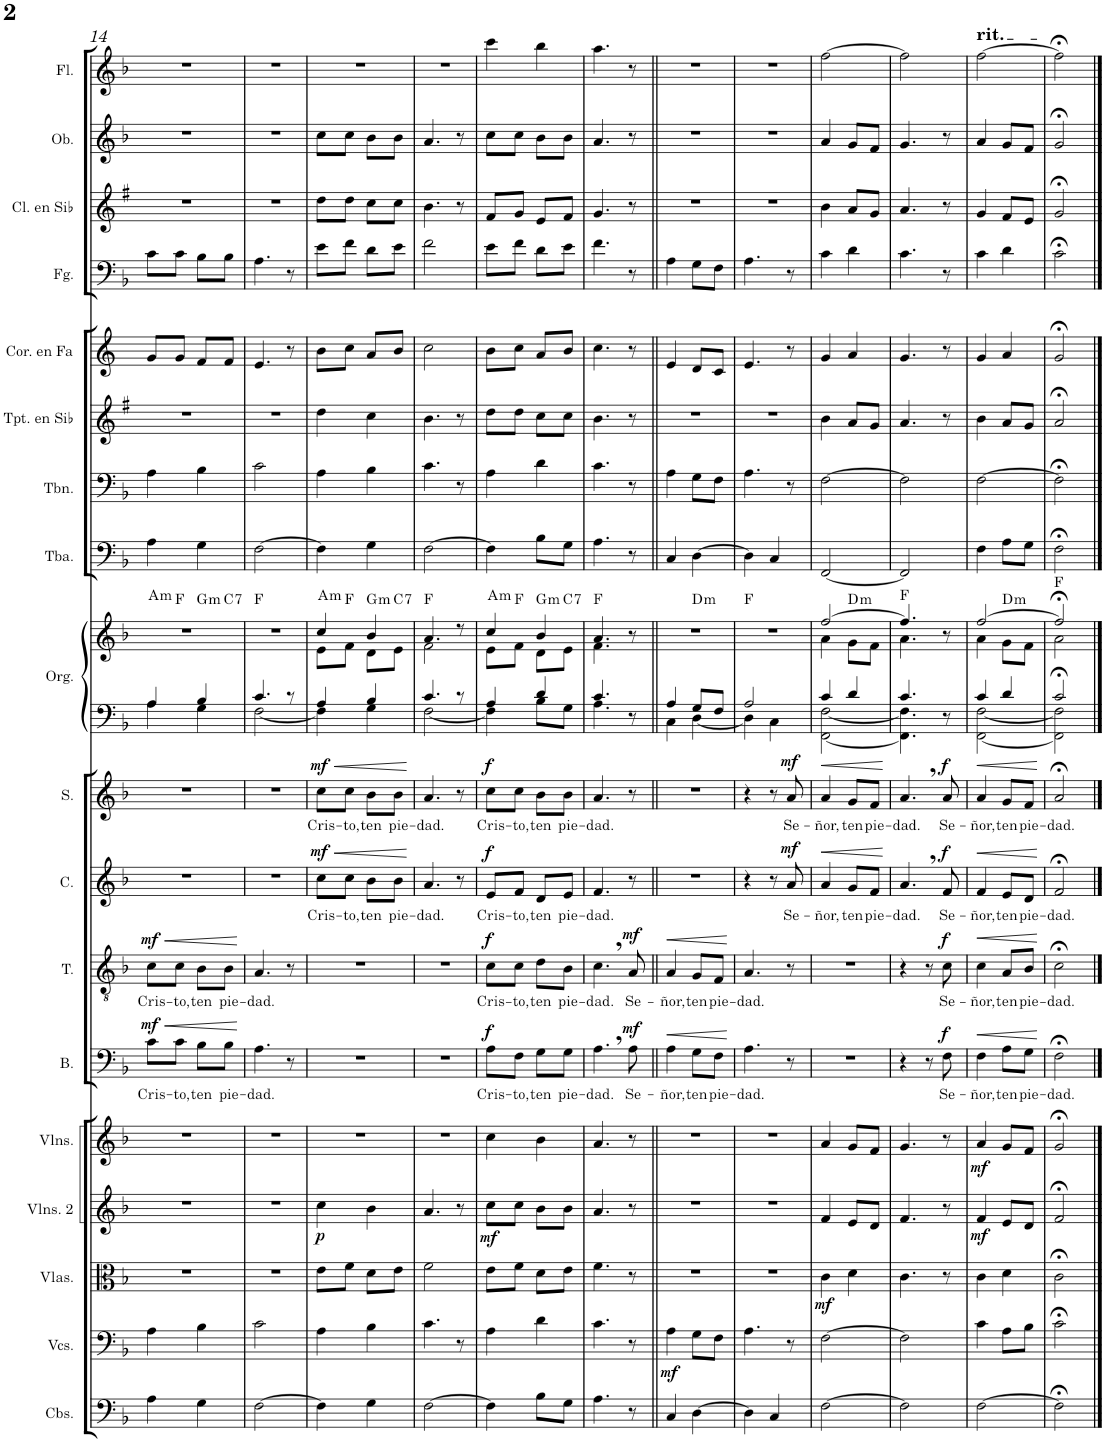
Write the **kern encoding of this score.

**kern	**kern	**dynam	**kern	**dynam	**kern	**dynam	**kern	**dynam	**kern	**text	**dynam	**kern	**text	**dynam	**kern	**text	**dynam	**kern	**text	**dynam	**kern	**kern	**harte	**kern	**kern	**kern	**kern	**kern	**kern	**kern	**kern
*part18	*part17	*part17	*part16	*part16	*part15	*part15	*part14	*part14	*part13	*part13	*part13	*part12	*part12	*part12	*part11	*part11	*part11	*part10	*part10	*part10	*part9	*part9	*part9	*part8	*part7	*part6	*part5	*part4	*part3	*part2	*part1
*staff19	*staff18	*staff18	*staff17	*staff17	*staff16	*staff16	*staff15	*staff15	*staff14	*staff14	*staff14	*staff13	*staff13	*staff13	*staff12	*staff12	*staff12	*staff11	*staff11	*staff11	*staff10	*staff9	*	*staff8	*staff7	*staff6	*staff5	*staff4	*staff3	*staff2	*staff1
*I"Contrabajos	*I"Violonchelos	*	*I"Violas	*	*I"Violines 2	*	*I"Violines	*	*I"Bajo	*	*	*I"Tenor	*	*	*I"Contralto	*	*	*I"Soprano	*	*	*I"Órgano	*	*	*I"Tuba	*I"Trombón	*I"Trompeta en Sib	*I"Trompa en Fa	*I"Fagot	*I"Clarinete en Sib	*I"Oboe	*I"Flauta
*I'Cbs.	*I'Vcs.	*	*I'Vlas.	*	*I'Vlns. 2	*	*I'Vlns.	*	*I'B.	*	*	*I'T.	*	*	*I'C.	*	*	*I'S.	*	*	*	*	*	*I'Tba.	*I'Tbn.	*I'Tpt. en Sib	*	*I'Fg.	*I'Cl. en Sib	*I'Ob.	*I'Fl.
!!LO:PB:g=z
*clefF4	*clefF4	*	*clefC3	*	*clefG2	*	*clefG2	*	*clefF4	*	*	*clefGv2	*	*	*clefG2	*	*	*clefG2	*	*	*clefF4	*clefG2	*	*clefF4	*clefF4	*clefG2	*clefG2	*clefF4	*clefG2	*clefG2	*clefG2
*Trd7c12	*	*	*	*	*	*	*	*	*	*	*	*	*	*	*	*	*	*	*	*	*	*	*	*	*	*Trd1c2	*Trd4c7	*	*Trd1c2	*	*
*k[b-]	*k[b-]	*	*k[b-]	*	*k[b-]	*	*k[b-]	*	*k[b-]	*	*	*k[b-]	*	*	*k[b-]	*	*	*k[b-]	*	*	*k[b-]	*k[b-]	*	*k[b-]	*k[b-]	*k[f#]	*k[]	*k[b-]	*k[f#]	*k[b-]	*k[b-]
*M2/4	*M2/4	*	*M2/4	*	*M2/4	*	*M2/4	*	*M2/4	*	*	*M2/4	*	*	*M2/4	*	*	*M2/4	*	*	*M2/4	*M2/4	*	*M2/4	*M2/4	*M2/4	*M2/4	*M2/4	*M2/4	*M2/4	*M2/4
=14	=14	=14	=14	=14	=14	=14	=14	=14	=14	=14	=14	=14	=14	=14	=14	=14	=14	=14	=14	=14	=14	=14	=14	=14	=14	=14	=14	=14	=14	=14	=14
!	!	!	!	!	!	!	!	!	!	!LO:LY:b	!LO:HP:b	!	!LO:LY:b	!LO:HP:b	!	!	!	!	!	!	!	!	!	!	!	!	!	!	!	!	!
*	*	*	*	*	*	*	*	*	*	*	*	*	*	*	*	*	*	*	*	*	*^	*	*	*	*	*	*	*	*	*	*
!	!	!	!	!	!	!	!	!	!	!	!LO:DY:n=1:a	!	!	!LO:DY:n=1:a	!	!	!	!	!	!	!	!	!	!LO:H:kt=m	!	!	!	!	!	!	!	!
*	*	*	*	*	*	*	*	*	*	*	*	*	*	*	*	*	*	*	*	*	*	*	*^	*	*	*	*	*	*	*	*	*
*	*	*	*	*	*	*	*	*	*	*	*	*	*	*	*	*	*	*	*	*	*	*	*	*^	*	*	*	*	*	*	*	*	*
*	*	*	*	*	*	*	*	*	*	*	*	*	*	*	*	*	*	*	*	*	*	*	*	*	*^	*	*	*	*	*	*	*	*	*
4A\	4A\	.	2r	.	2r	.	2r	.	8c\L	Cris-	< mf	8c\L	Cris-	< mf	2r	.	.	2r	.	.	4A/	4A\	2r	8ryy	4ryy	4.ryy	A:min	4A\	4A\	2r	8g/L	8c\L	2r	2r	2r
!	!	!	!	!	!	!	!	!	!	!LO:LY:b	!	!	!LO:LY:b	!	!	!	!	!	!	!	!	!	!	!	!	!	!	!	!	!	!	!	!	!	!
.	.	.	.	.	.	.	.	.	8c\J	-to,	.	8c\J	-to,	.	.	.	.	.	.	.	.	.	.	4.ryy	.	.	F:maj	.	.	.	8g/J	8c\J	.	.	.
!	!	!	!	!	!	!	!	!	!	!LO:LY:b	!	!	!LO:LY:b	!	!	!	!	!	!	!	!	!	!	!	!	!	!LO:H:kt=m	!	!	!	!	!	!	!	!
4G\	4B-\	.	.	.	.	.	.	.	8B-\L	ten	.	8B-\L	ten	.	.	.	.	.	.	.	4B-/	4G\	.	.	4ryy	.	G:min	4G\	4B-\	.	8f/L	8B-\L	.	.	.
!	!	!	!	!	!	!	!	!	!	!LO:LY:b	!	!	!LO:LY:b	!	!	!	!	!	!	!	!	!	!	!	!	!	!LO:H:kt=7	!	!	!	!	!	!	!	!
.	.	.	.	.	.	.	.	.	8B-\J	pie-	.	8B-\J	pie-	.	.	.	.	.	.	.	.	.	.	.	.	8ryy	C:7	.	.	.	8f/J	8B-\J	.	.	.
*	*	*	*	*	*	*	*	*	*	*	*	*	*	*	*	*	*	*	*	*	*v	*v	*	*	*	*	*	*	*	*	*	*	*	*	*
.	.	.	.	.	.	.	.	.	.	.	[	.	.	[	.	.	.	.	.	.	.	.	.	.	.	.	.	.	.	.	.	.	.	.
=15	=15	=15	=15	=15	=15	=15	=15	=15	=15	=15	=15	=15	=15	=15	=15	=15	=15	=15	=15	=15	=15	=15	=15	=15	=15	=15	=15	=15	=15	=15	=15	=15	=15	=15
!	!	!	!	!	!	!	!	!	!	!LO:LY:b	!	!	!LO:LY:b	!	!	!	!	!	!	!	!	!	!	!	!	!	!	!	!	!	!	!	!	!
*	*	*	*	*	*	*	*	*	*	*	*	*	*	*	*	*	*	*	*	*	*^	*v	*v	*v	*v	*	*	*	*	*	*	*	*	*
[2F\	2c\	.	2r	.	2r	.	2r	.	4.A\	-dad.	.	4.A/	-dad.	.	2r	.	.	2r	.	.	4.c/	[2F\	2r	F:maj	[2F\	2c\	2r	4.e/	4.A\	2r	2r	2r
.	.	.	.	.	.	.	.	.	8r	.	.	8r	.	.	.	.	.	.	.	.	8r	.	.	.	.	.	.	8r	8r	.	.	.
=16	=16	=16	=16	=16	=16	=16	=16	=16	=16	=16	=16	=16	=16	=16	=16	=16	=16	=16	=16	=16	=16	=16	=16	=16	=16	=16	=16	=16	=16	=16	=16	=16
!	!	!	!	!	!	!LO:DY:b	!	!	!	!	!	!	!	!	!	!LO:LY:b	!LO:HP:b	!	!LO:LY:b	!LO:HP:b	!	!	!	!	!	!	!	!	!	!	!	!
*	*	*	*	*	*	*	*	*	*	*	*	*	*	*	*	*	*	*	*	*	*	*	*^	*	*	*	*	*	*	*	*	*
!	!	!	!	!	!	!	!	!	!	!	!	!	!	!	!	!	!LO:DY:n=1:a	!	!	!LO:DY:n=1:a	!	!	!	!	!LO:H:kt=m	!	!	!	!	!	!	!	!
4F\]	4A\	.	8e\L	.	4cc\	p	2r	.	2r	.	.	2r	.	.	8cc\L	Cris-	< mf	8cc\L	Cris-	< mf	4A/	4F\]	4cc/	8e\L	A:min	4F\]	4A\	4dd\	8b\L	8e\L	8dd\L	8cc\L	2r
!	!	!	!	!	!	!	!	!	!	!	!	!	!	!	!	!LO:LY:b	!	!	!LO:LY:b	!	!	!	!	!	!	!	!	!	!	!	!	!	!
.	.	.	8f\J	.	.	.	.	.	.	.	.	.	.	.	8cc\J	-to,	.	8cc\J	-to,	.	.	.	.	8f\J	F:maj	.	.	.	8cc\J	8f\J	8dd\J	8cc\J	.
!	!	!	!	!	!	!	!	!	!	!	!	!	!	!	!	!LO:LY:b	!	!	!LO:LY:b	!	!	!	!	!	!LO:H:kt=m	!	!	!	!	!	!	!	!
4G\	4B-\	.	8d\L	.	4b-\	.	.	.	.	.	.	.	.	.	8b-\L	ten	.	8b-\L	ten	.	4B-/	4G\	4b-/	8d\L	G:min	4G\	4B-\	4cc\	8a/L	8d\L	8cc\L	8b-\L	.
!	!	!	!	!	!	!	!	!	!	!	!	!	!	!	!	!LO:LY:b	!	!	!LO:LY:b	!	!	!	!	!	!LO:H:kt=7	!	!	!	!	!	!	!	!
.	.	.	8e\J	.	.	.	.	.	.	.	.	.	.	.	8b-\J	pie-	.	8b-\J	pie-	.	.	.	.	8e\J	C:7	.	.	.	8b/J	8e\J	8cc\J	8b-\J	.
*	*	*	*	*	*	*	*	*	*	*	*	*	*	*	*	*	*	*	*	*	*v	*v	*	*	*	*	*	*	*	*	*	*	*
*	*	*	*	*	*	*	*	*	*	*	*	*	*	*	*	*	*	*	*	*	*	*v	*v	*	*	*	*	*	*	*	*	*
.	.	.	.	.	.	.	.	.	.	.	.	.	.	.	.	.	[	.	.	[	.	.	.	.	.	.	.	.	.	.	.
=17	=17	=17	=17	=17	=17	=17	=17	=17	=17	=17	=17	=17	=17	=17	=17	=17	=17	=17	=17	=17	=17	=17	=17	=17	=17	=17	=17	=17	=17	=17	=17
!	!	!	!	!	!	!	!	!	!	!	!	!	!	!	!	!LO:LY:b	!	!	!LO:LY:b	!	!	!	!	!	!	!	!	!	!	!	!
*	*	*	*	*	*	*	*	*	*	*	*	*	*	*	*	*	*	*	*	*	*^	*^	*	*	*	*	*	*	*	*	*
[2F\	4.c\	.	2f\	.	4.a/	.	2r	.	2r	.	.	2r	.	.	4.a/	-dad.	.	4.a/	-dad.	.	4.c/	[2F\	4.a/	2f\	F:maj	[2F\	4.c\	4.b\	2cc\	2f\	4.b\	4.a/	2r
.	8r	.	.	.	8r	.	.	.	.	.	.	.	.	.	8r	.	.	8r	.	.	8r	.	8r	.	.	.	8r	8r	.	.	8r	8r	.
=18	=18	=18	=18	=18	=18	=18	=18	=18	=18	=18	=18	=18	=18	=18	=18	=18	=18	=18	=18	=18	=18	=18	=18	=18	=18	=18	=18	=18	=18	=18	=18	=18	=18
!	!	!	!	!	!	!LO:DY:b	!	!	!	!LO:LY:b	!LO:DY:a	!	!LO:LY:b	!LO:DY:a	!	!LO:LY:b	!LO:DY:a	!	!LO:LY:b	!LO:DY:a	!	!	!	!	!LO:H:kt=m	!	!	!	!	!	!	!	!
4F\]	4A\	.	8e\L	.	8cc\L	mf	4cc\	.	8A\L	Cris-	f	8c\L	Cris-	f	8e/L	Cris-	f	8cc\L	Cris-	f	4A/	4F\]	4cc/	8e\L	A:min	4F\]	4A\	8dd\L	8b\L	8e\L	8f#/L	8cc\L	4ccc\
!	!	!	!	!	!	!	!	!	!	!LO:LY:b	!	!	!LO:LY:b	!	!	!LO:LY:b	!	!	!LO:LY:b	!	!	!	!	!	!	!	!	!	!	!	!	!	!
.	.	.	8f\J	.	8cc\J	.	.	.	8F\J	-to,	.	8c\J	-to,	.	8f/J	-to,	.	8cc\J	-to,	.	.	.	.	8f\J	F:maj	.	.	8dd\J	8cc\J	8f\J	8g/J	8cc\J	.
!	!	!	!	!	!	!	!	!	!	!LO:LY:b	!	!	!LO:LY:b	!	!	!LO:LY:b	!	!	!LO:LY:b	!	!	!	!	!	!LO:H:kt=m	!	!	!	!	!	!	!	!
8B-\L	4d\	.	8d\L	.	8b-\L	.	4b-\	.	8G\L	ten	.	8d\L	ten	.	8d/L	ten	.	8b-\L	ten	.	4d/	8B-\L	4b-/	8d\L	G:min	8B-\L	4d\	8cc\L	8a/L	8d\L	8e/L	8b-\L	4bb-\
!	!	!	!	!	!	!	!	!	!	!LO:LY:b	!	!	!LO:LY:b	!	!	!LO:LY:b	!	!	!LO:LY:b	!	!	!	!	!	!LO:H:kt=7	!	!	!	!	!	!	!	!
8G\J	.	.	8e\J	.	8b-\J	.	.	.	8G\J	pie-	.	8B-\J	pie-	.	8e/J	pie-	.	8b-\J	pie-	.	.	8G\J	.	8e\J	C:7	8G\J	.	8cc\J	8b/J	8e\J	8f#/J	8b-\J	.
=19	=19	=19	=19	=19	=19	=19	=19	=19	=19	=19	=19	=19	=19	=19	=19	=19	=19	=19	=19	=19	=19	=19	=19	=19	=19	=19	=19	=19	=19	=19	=19	=19	=19
!	!	!	!	!	!	!	!	!	!	!LO:LY:b	!	!	!LO:LY:b	!	!	!LO:LY:b	!	!	!LO:LY:b	!	!	!	!	!	!	!	!	!	!	!	!	!	!
4.A\	4.c\	.	4.f\	.	4.a/	.	4.a/	.	4.A,\	-dad.	.	4.c,\	-dad.	.	4.f/	-dad.	.	4.a/	-dad.	.	4.c/	4.A\	4.a/	4.f\	F:maj	4.A\	4.c\	4.b\	4.cc\	4.f\	4.g/	4.a/	4.aa\
!	!	!	!	!	!	!	!	!	!	!LO:LY:b	!LO:DY:a	!	!LO:LY:b	!LO:DY:a	!	!	!	!	!	!	!	!	!	!	!	!	!	!	!	!	!	!	!
8r	8r	.	8r	.	8r	.	8r	.	8A\	Se-	mf	8A/	Se-	mf	8r	.	.	8r	.	.	8r	8ryy	8r	8ryy	.	8r	8r	8r	8r	8r	8r	8r	8r
=20||	=20||	=20||	=20||	=20||	=20||	=20||	=20||	=20||	=20||	=20||	=20||	=20||	=20||	=20||	=20||	=20||	=20||	=20||	=20||	=20||	=20||	=20||	=20||	=20||	=20||	=20||	=20||	=20||	=20||	=20||	=20||	=20||	=20||
!	!	!LO:DY:b	!	!	!	!	!	!	!	!LO:LY:b	!LO:HP:b	!	!LO:LY:b	!LO:HP:b	!	!	!	!	!	!	!	!	!	!	!	!	!	!	!	!	!	!	!
4C/	4A\	mf	2r	.	2r	.	2r	.	4A\	-ñor,	<	4A/	-ñor,	<	2r	.	.	2r	.	.	4A/	4C\	2r	4ryy	.	4C/	4A\	2r	4e/	4A\	2r	2r	2r
!	!	!	!	!	!	!	!	!	!	!LO:LY:b	!	!	!LO:LY:b	!	!	!	!	!	!	!	!	!	!	!	!LO:H:kt=m	!	!	!	!	!	!	!	!
[4D\	8G\L	.	.	.	.	.	.	.	8G\L	ten	.	8G/L	ten	.	.	.	.	.	.	.	8G/L	[4D\	.	4ryy	D:min	[4D\	8G\L	.	8d/L	8G\L	.	.	.
!	!	!	!	!	!	!	!	!	!	!LO:LY:b	!	!	!LO:LY:b	!	!	!	!	!	!	!	!	!	!	!	!	!	!	!	!	!	!	!	!
.	8F\J	.	.	.	.	.	.	.	8F\J	pie-	.	8F/J	pie-	.	.	.	.	.	.	.	8F/J	.	.	.	.	.	8F\J	.	8c/J	8F\J	.	.	.
*	*	*	*	*	*	*	*	*	*	*	*	*	*	*	*	*	*	*	*	*	*v	*v	*	*	*	*	*	*	*	*	*	*	*
.	.	.	.	.	.	.	.	.	.	.	[	.	.	[	.	.	.	.	.	.	.	.	.	.	.	.	.	.	.	.	.	.
=21	=21	=21	=21	=21	=21	=21	=21	=21	=21	=21	=21	=21	=21	=21	=21	=21	=21	=21	=21	=21	=21	=21	=21	=21	=21	=21	=21	=21	=21	=21	=21	=21
!	!	!	!	!	!	!	!	!	!	!LO:LY:b	!	!	!LO:LY:b	!	!	!	!	!	!	!	!	!	!	!	!	!	!	!	!	!	!	!
*	*	*	*	*	*	*	*	*	*	*	*	*	*	*	*	*	*	*	*	*	*^	*v	*v	*	*	*	*	*	*	*	*	*
4D\]	4.A\	.	2r	.	2r	.	2r	.	4.A\	-dad.	.	4.A/	-dad.	.	4r	.	.	4r	.	.	2A/	4D\]	2r	F:maj	4D\]	4.A\	2r	4.e/	4.A\	2r	2r	2r
4C/	.	.	.	.	.	.	.	.	.	.	.	.	.	.	8r	.	.	8r	.	.	.	4C\	.	.	4C/	.	.	.	.	.	.	.
!	!	!	!	!	!	!	!	!	!	!	!	!	!	!	!	!LO:LY:b	!LO:DY:a	!	!LO:LY:b	!LO:DY:a	!	!	!	!	!	!	!	!	!	!	!	!
.	8r	.	.	.	.	.	.	.	8r	.	.	8r	.	.	8a/	Se-	mf	8a/	Se-	mf	.	.	.	.	.	8r	.	8r	8r	.	.	.
=22	=22	=22	=22	=22	=22	=22	=22	=22	=22	=22	=22	=22	=22	=22	=22	=22	=22	=22	=22	=22	=22	=22	=22	=22	=22	=22	=22	=22	=22	=22	=22	=22
!	!	!	!	!LO:DY:b	!	!	!	!	!	!	!	!	!	!	!	!LO:LY:b	!LO:HP:b	!	!LO:LY:b	!LO:HP:b	!	!	!	!	!	!	!	!	!	!	!	!
*	*	*	*	*	*	*	*	*	*	*	*	*	*	*	*	*	*	*	*	*	*	*	*^	*	*	*	*	*	*	*	*	*
[2F\	[2F\	.	4c\	mf	4f/	.	4a/	.	2r	.	.	2r	.	.	4a/	-ñor,	<	4a/	-ñor,	<	4c/	[2FF\ [2F\	[2ff/	4a\	.	[2FF/	[2F\	4b\	4g/	4c\	4b\	4a/	[2ff\
!	!	!	!	!	!	!	!	!	!	!	!	!	!	!	!	!LO:LY:b	!	!	!LO:LY:b	!	!	!	!	!	!LO:H:kt=m	!	!	!	!	!	!	!	!
.	.	.	4d\	.	8e/L	.	8g/L	.	.	.	.	.	.	.	8g/L	ten	.	8g/L	ten	.	4d/	.	.	8g\L	D:min	.	.	8a/L	4a/	4d\	8a/L	8g/L	.
!	!	!	!	!	!	!	!	!	!	!	!	!	!	!	!	!LO:LY:b	!	!	!LO:LY:b	!	!	!	!	!	!	!	!	!	!	!	!	!	!
.	.	.	.	.	8d/J	.	8f/J	.	.	.	.	.	.	.	8f/J	pie-	.	8f/J	pie-	.	.	.	.	8f\J	.	.	.	8g/J	.	.	8g/J	8f/J	.
*	*	*	*	*	*	*	*	*	*	*	*	*	*	*	*	*	*	*	*	*	*v	*v	*	*	*	*	*	*	*	*	*	*	*
*	*	*	*	*	*	*	*	*	*	*	*	*	*	*	*	*	*	*	*	*	*	*v	*v	*	*	*	*	*	*	*	*	*
.	.	.	.	.	.	.	.	.	.	.	.	.	.	.	.	.	[	.	.	[	.	.	.	.	.	.	.	.	.	.	.
=23	=23	=23	=23	=23	=23	=23	=23	=23	=23	=23	=23	=23	=23	=23	=23	=23	=23	=23	=23	=23	=23	=23	=23	=23	=23	=23	=23	=23	=23	=23	=23
!	!	!	!	!	!	!	!	!	!	!	!	!	!	!	!	!LO:LY:b	!	!	!LO:LY:b	!	!	!	!	!	!	!	!	!	!	!	!
*	*	*	*	*	*	*	*	*	*	*	*	*	*	*	*	*	*	*	*	*	*^	*^	*	*	*	*	*	*	*	*	*
2F\]	2F\]	.	4.c\	.	4.f/	.	4.g/	.	4r	.	.	4r	.	.	4.a,/	-dad.	.	4.a,/	-dad.	.	4.c/	4.FF\] 4.F\]	4.ff/]	4.a\	F:maj	2FF/]	2F\]	4.a/	4.g/	4.c\	4.a/	4.g/	2ff\]
.	.	.	.	.	.	.	.	.	8r	.	.	8r	.	.	.	.	.	.	.	.	.	.	.	.	.	.	.	.	.	.	.	.	.
!	!	!	!	!	!	!	!	!	!	!LO:LY:b	!LO:DY:a	!	!LO:LY:b	!LO:DY:a	!	!LO:LY:b	!LO:DY:a	!	!LO:LY:b	!LO:DY:a	!	!	!	!	!	!	!	!	!	!	!	!	!
.	.	.	8r	.	8r	.	8r	.	8F\	Se-	f	8c\	Se-	f	8f/	Se-	f	8a/	Se-	f	8r	8ryy	8r	8ryy	.	.	.	8r	8r	8r	8r	8r	.
=24	=24	=24	=24	=24	=24	=24	=24	=24	=24	=24	=24	=24	=24	=24	=24	=24	=24	=24	=24	=24	=24	=24	=24	=24	=24	=24	=24	=24	=24	=24	=24	=24	=24
!	!	!	!	!	!	!	!	!	!	!	!	!	!	!	!	!	!	!	!	!	!	!	!	!	!	!	!	!	!	!	!	!	!LO:TX:a:t=rit.
!	!	!	!	!	!	!LO:DY:b	!	!LO:DY:b	!	!LO:LY:b	!LO:HP:b	!	!LO:LY:b	!LO:HP:b	!	!LO:LY:b	!LO:HP:b	!	!LO:LY:b	!LO:HP:b	!	!	!	!	!	!	!	!	!	!	!	!	!
[2F\	4c\	.	4c\	.	4f/	mf	4a/	mf	4F\	-ñor,	<	4c\	-ñor,	<	4f/	-ñor,	<	4a/	-ñor,	<	4c/	[2FF\ [2F\	[2ff/	4a\	.	4F\	[2F\	4b\	4g/	4c\	4g/	4a/	[2ff\
!	!	!	!	!	!	!	!	!	!	!LO:LY:b	!	!	!LO:LY:b	!	!	!LO:LY:b	!	!	!LO:LY:b	!	!	!	!	!	!LO:H:kt=m	!	!	!	!	!	!	!	!
.	8A\L	.	4d\	.	8e/L	.	8g/L	.	8A\L	ten	.	8A/L	ten	.	8e/L	ten	.	8g/L	ten	.	4d/	.	.	8g\L	D:min	8A\L	.	8a/L	4a/	4d\	8f#/L	8g/L	.
!	!	!	!	!	!	!	!	!	!	!LO:LY:b	!	!	!LO:LY:b	!	!	!LO:LY:b	!	!	!LO:LY:b	!	!	!	!	!	!	!	!	!	!	!	!	!	!
.	8B-\J	.	.	.	8d/J	.	8f/J	.	8G\J	pie-	.	8B-/J	pie-	.	8d/J	pie-	.	8f/J	pie-	.	.	.	.	8f\J	.	8G\J	.	8g/J	.	.	8e/J	8f/J	.
*	*	*	*	*	*	*	*	*	*	*	*	*	*	*	*	*	*	*	*	*	*v	*v	*	*	*	*	*	*	*	*	*	*	*
*	*	*	*	*	*	*	*	*	*	*	*	*	*	*	*	*	*	*	*	*	*	*v	*v	*	*	*	*	*	*	*	*	*
.	.	.	.	.	.	.	.	.	.	.	[	.	.	[	.	.	[	.	.	[	.	.	.	.	.	.	.	.	.	.	.
=25	=25	=25	=25	=25	=25	=25	=25	=25	=25	=25	=25	=25	=25	=25	=25	=25	=25	=25	=25	=25	=25	=25	=25	=25	=25	=25	=25	=25	=25	=25	=25
!	!	!	!	!	!	!	!	!	!	!LO:LY:b	!	!	!LO:LY:b	!	!	!LO:LY:b	!	!	!LO:LY:b	!	!	!	!	!	!	!	!	!	!	!	!
*	*	*	*	*	*	*	*	*	*	*	*	*	*	*	*	*	*	*	*	*	*^	*^	*	*	*	*	*	*	*	*	*
2F;<\]	2c;<\	.	2c;<\	.	2f;</	.	2g;</	.	2F;<\	-dad.	.	2c;<\	-dad.	.	2f;</	-dad.	.	2a;</	-dad.	.	2c;</	2FF\] 2F\]	2ff;</]	2a\	F:maj	2F;<\	2F;<\]	2a;</	2g;</	2c;<\	2g;</	2g;</	2ff;<\]
*	*	*	*	*	*	*	*	*	*	*	*	*	*	*	*	*	*	*	*	*	*v	*v	*	*	*	*	*	*	*	*	*	*	*
*	*	*	*	*	*	*	*	*	*	*	*	*	*	*	*	*	*	*	*	*	*	*v	*v	*	*	*	*	*	*	*	*	*
==	==	==	==	==	==	==	==	==	==	==	==	==	==	==	==	==	==	==	==	==	==	==	==	==	==	==	==	==	==	==	==
*-	*-	*-	*-	*-	*-	*-	*-	*-	*-	*-	*-	*-	*-	*-	*-	*-	*-	*-	*-	*-	*-	*-	*-	*-	*-	*-	*-	*-	*-	*-	*-
